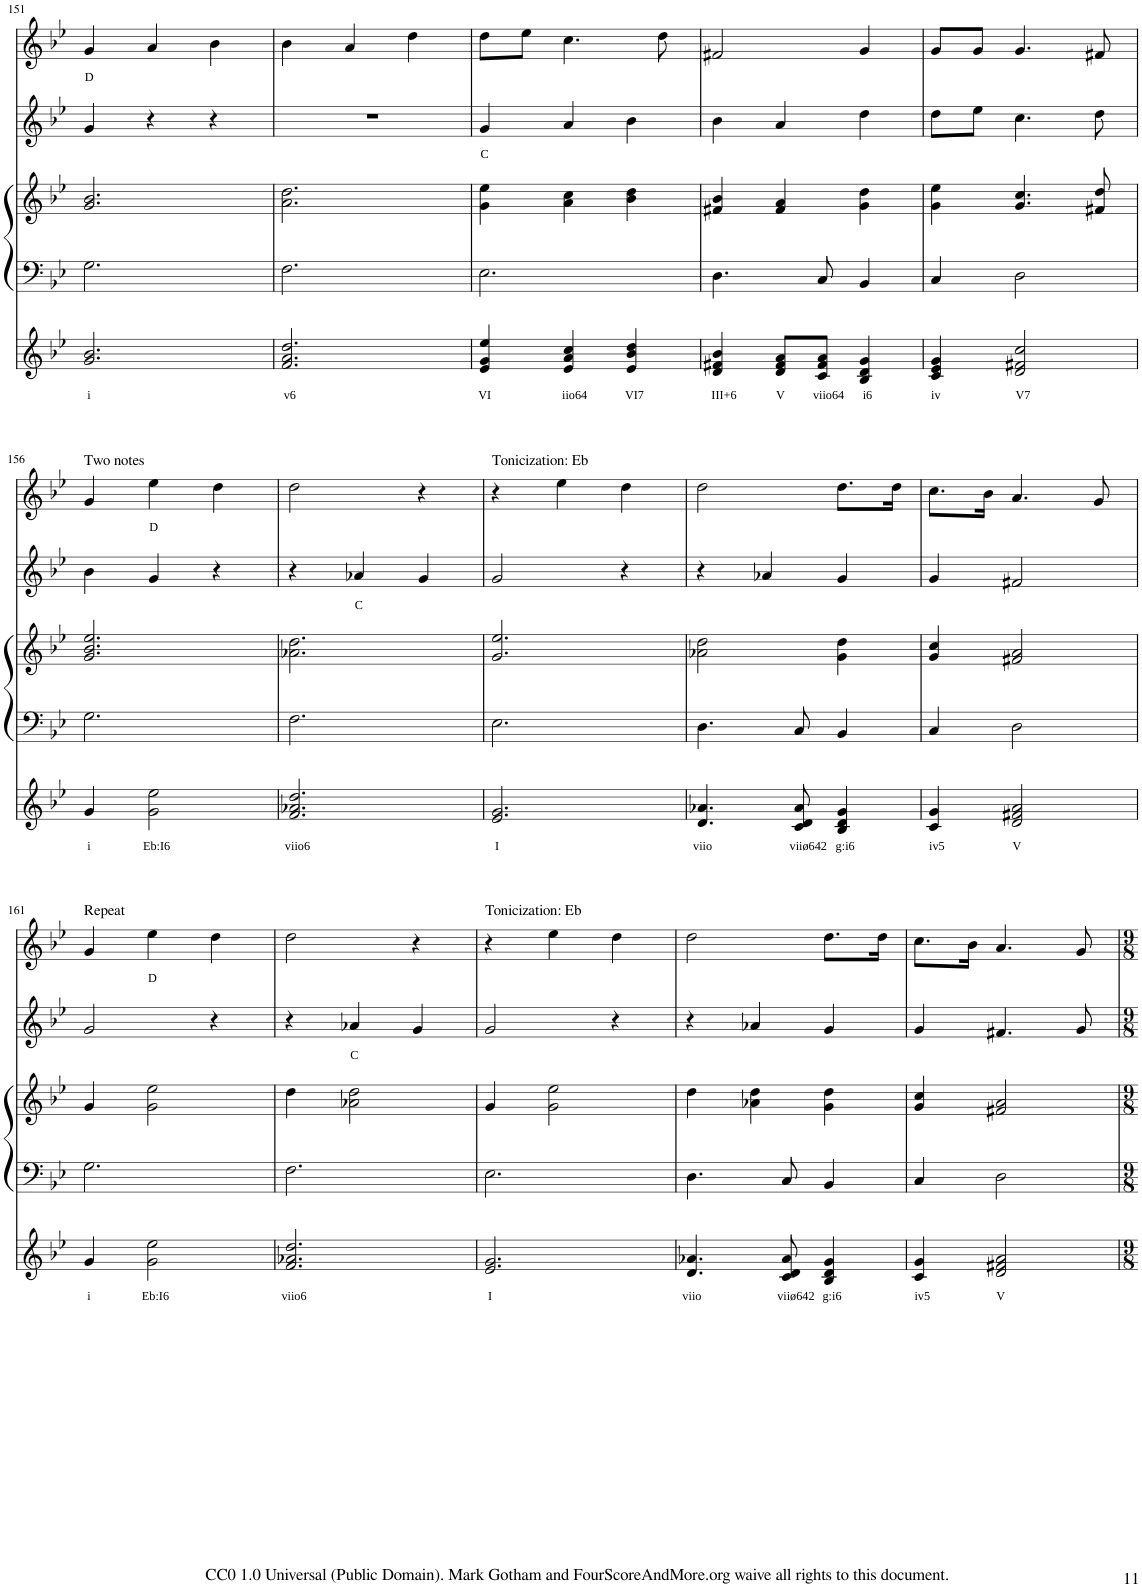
**kern	**text	**kern	**kern	**kern	**text	**kern	**text
*part5	*part5	*part4	*part3	*part2	*part2	*part1	*part1
*staff5	*staff5	*staff4	*staff3	*staff2	*staff2	*staff1	*staff1
*I"Full reduction	*	*I"Basso Continuo	*I"Vln Chd Reduction	*I"Violin 2	*	*I"Violin 1	*
*	*	*	*	*I'Vln	*	*I'Vln	*
!!LO:PB:g=z
*clefG2	*	*clefF4	*clefG2	*clefG2	*	*clefG2	*
*k[b-e-]	*	*k[b-e-]	*k[b-e-]	*k[b-e-]	*	*k[b-e-]	*
*M3/4	*	*M3/4	*M3/4	*M3/4	*	*M3/4	*
=151	=151	=151	=151	=151	=151	=151	=151
!	!LO:LY:b	!	!	!	!	!	!LO:LY:b
2.g/ 2.b-/	i	2.G\	2.g/ 2.b-/	4g/	.	4g/	D
.	.	.	.	4r	.	4a/	.
.	.	.	.	4r	.	4b-\	.
=152	=152	=152	=152	=152	=152	=152	=152
!	!LO:LY:b	!	!	!	!	!	!
2.f/ 2.a/ 2.dd/	v6	2.F\	2.a\ 2.dd\	2.r	.	4b-\	.
.	.	.	.	.	.	4a/	.
.	.	.	.	.	.	4dd\	.
=153	=153	=153	=153	=153	=153	=153	=153
!	!LO:LY:b	!	!	!	!LO:LY:b	!	!
4e-/ 4g/ 4ee-/	VI	2.E-\	4g\ 4ee-\	4g/	C	8dd\L	.
.	.	.	.	.	.	8ee-\J	.
!	!LO:LY:b	!	!	!	!	!	!
4e-/ 4a/ 4cc/	iio64	.	4a\ 4cc\	4a/	.	4.cc\	.
!	!LO:LY:b	!	!	!	!	!	!
4e-/ 4b-/ 4dd/	VI7	.	4b-\ 4dd\	4b-\	.	.	.
.	.	.	.	.	.	8dd\	.
=154	=154	=154	=154	=154	=154	=154	=154
!	!LO:LY:b	!	!	!	!	!	!
4d/ 4f#X/ 4b-/	III+6	4.D\	4f#X/ 4b-/	4b-\	.	2f#X/	.
!	!LO:LY:b	!	!	!	!	!	!
8d/ 8f#/ 8a/L	V	.	4f#/ 4a/	4a/	.	.	.
!	!LO:LY:b	!	!	!	!	!	!
8c/ 8f#/ 8a/J	viio64	8C/	.	.	.	.	.
!	!LO:LY:b	!	!	!	!	!	!
4B-/ 4d/ 4g/	i6	4BB-/	4g\ 4dd\	4dd\	.	4g/	.
=155	=155	=155	=155	=155	=155	=155	=155
!	!LO:LY:b	!	!	!	!	!	!
4c/ 4e-/ 4g/	iv	4C/	4g\ 4ee-\	8dd\L	.	8g/L	.
.	.	.	.	8ee-\J	.	8g/J	.
!	!LO:LY:b	!	!	!	!	!	!
2d/ 2f#X/ 2cc/	V7	2D\	4.g/ 4.cc/	4.cc\	.	4.g/	.
.	.	.	8f#X/ 8dd/	8dd\	.	8f#X/	.
!!LO:LB:g=z
=156	=156	=156	=156	=156	=156	=156	=156
!	!	!	!	!	!	!LO:TX:a:t=Two notes	!
!	!LO:LY:b	!	!	!	!	!	!
4g/	i	2.G\	2.g/ 2.b-/ 2.ee-/	4b-\	.	4g/	.
!	!LO:LY:b	!	!	!	!	!	!LO:LY:b
2g\ 2ee-\	Eb:I6	.	.	4g/	.	4ee-\	D
.	.	.	.	4r	.	4dd\	.
=157	=157	=157	=157	=157	=157	=157	=157
!	!LO:LY:b	!	!	!	!	!	!
2.f/ 2.a-X/ 2.dd/	viio6	2.F\	2.a-X\ 2.dd\	4r	.	2dd\	.
!	!	!	!	!	!LO:LY:b	!	!
.	.	.	.	4a-X/	C	.	.
.	.	.	.	4g/	.	4r	.
=158	=158	=158	=158	=158	=158	=158	=158
!	!	!	!	!	!	!LO:TX:a:t=Tonicization&colon; Eb	!
!	!LO:LY:b	!	!	!	!	!	!
2.e-/ 2.g/	I	2.E-\	2.g/ 2.ee-/	2g/	.	4r	.
.	.	.	.	.	.	4ee-\	.
.	.	.	.	4r	.	4dd\	.
=159	=159	=159	=159	=159	=159	=159	=159
!	!LO:LY:b	!	!	!	!	!	!
4.d/ 4.a-X/	viio	4.D\	2a-X\ 2dd\	4r	.	2dd\	.
.	.	.	.	4a-X/	.	.	.
!	!LO:LY:b	!	!	!	!	!	!
8c/ 8d/ 8a-/	viiø642	8C/	.	.	.	.	.
!	!LO:LY:b	!	!	!	!	!	!
4B-/ 4d/ 4g/	g:i6	4BB-/	4g\ 4dd\	4g/	.	8.dd\L	.
.	.	.	.	.	.	16dd\Jk	.
=160	=160	=160	=160	=160	=160	=160	=160
!	!LO:LY:b	!	!	!	!	!	!
4c/ 4g/	iv5	4C/	4g/ 4cc/	4g/	.	8.cc\L	.
.	.	.	.	.	.	16b-\Jk	.
!	!LO:LY:b	!	!	!	!	!	!
2d/ 2f#X/ 2a/	V	2D\	2f#X/ 2a/	2f#X/	.	4.a/	.
.	.	.	.	.	.	8g/	.
!!LO:LB:g=z
=161	=161	=161	=161	=161	=161	=161	=161
!	!	!	!	!	!	!LO:TX:a:t=Repeat	!
!	!LO:LY:b	!	!	!	!	!	!
4g/	i	2.G\	4g/	2g/	.	4g/	.
!	!LO:LY:b	!	!	!	!	!	!LO:LY:b
2g\ 2ee-\	Eb:I6	.	2g\ 2ee-\	.	.	4ee-\	D
.	.	.	.	4r	.	4dd\	.
=162	=162	=162	=162	=162	=162	=162	=162
!	!LO:LY:b	!	!	!	!	!	!
2.f/ 2.a-X/ 2.dd/	viio6	2.F\	4dd\	4r	.	2dd\	.
!	!	!	!	!	!LO:LY:b	!	!
.	.	.	2a-X\ 2dd\	4a-X/	C	.	.
.	.	.	.	4g/	.	4r	.
=163	=163	=163	=163	=163	=163	=163	=163
!	!	!	!	!	!	!LO:TX:a:t=Tonicization&colon; Eb	!
!	!LO:LY:b	!	!	!	!	!	!
2.e-/ 2.g/	I	2.E-\	4g/	2g/	.	4r	.
.	.	.	2g\ 2ee-\	.	.	4ee-\	.
.	.	.	.	4r	.	4dd\	.
=164	=164	=164	=164	=164	=164	=164	=164
!	!LO:LY:b	!	!	!	!	!	!
4.d/ 4.a-X/	viio	4.D\	4dd\	4r	.	2dd\	.
.	.	.	4a-X\ 4dd\	4a-X/	.	.	.
!	!LO:LY:b	!	!	!	!	!	!
8c/ 8d/ 8a-/	viiø642	8C/	.	.	.	.	.
!	!LO:LY:b	!	!	!	!	!	!
4B-/ 4d/ 4g/	g:i6	4BB-/	4g\ 4dd\	4g/	.	8.dd\L	.
.	.	.	.	.	.	16dd\Jk	.
=165	=165	=165	=165	=165	=165	=165	=165
!	!LO:LY:b	!	!	!	!	!	!
4c/ 4g/	iv5	4C/	4g/ 4cc/	4g/	.	8.cc\L	.
.	.	.	.	.	.	16b-\Jk	.
!	!LO:LY:b	!	!	!	!	!	!
2d/ 2f#X/ 2a/	V	2D\	2f#X/ 2a/	4.f#X/	.	4.a/	.
.	.	.	.	8g/	.	8g/	.
=	=	=	=	=	=	=	=
*-	*-	*-	*-	*-	*-	*-	*-
